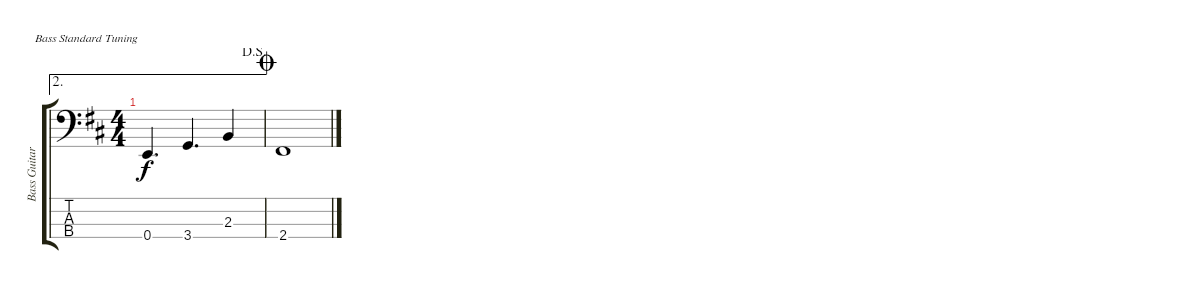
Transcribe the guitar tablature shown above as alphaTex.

\bracketExtendMode groupsimilarinstruments
\multiTrackTrackNamePolicy hidden
\firstSystemTrackNameMode fullname
\otherSystemsTrackNameMode fullname
\otherSystemsTrackNameOrientation horizontal
\defaultBarNumberDisplay FirstOfSystem
\track ("Bass Guitar" "E-Bass") {instrument electricbassfinger}
\staff {score tabs}
\tuning (G2 D2 A1 E1)
\ae 2
\ts (4 4)
\jump dalsegno
\tempo (90 hide)
\clef f4
\scale
0.16206
\ks d
0.4.4{d dy f} 3.4.4{d} 2.3.4 |
\jump coda
\scale
0.0942211 2.4.1
